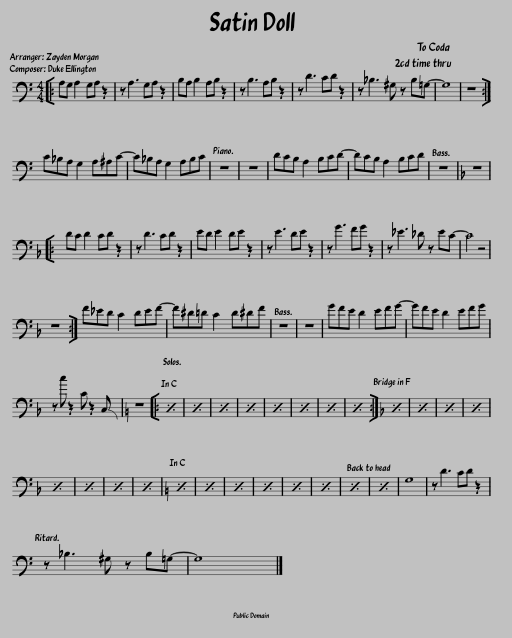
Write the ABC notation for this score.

X:1
L:1/8
M:4/4
I:linebreak $
K:C
V:1 bass
V:1
|: A,G, A,2 G,A, z2 | z A,3 G,A, z2 | B,A, B,2 A,B, z2 | z B,3 A,B, z2 | z D3 CD z2 | %5
 z _B,3 ^G, z B,=G,- | G,8!dacoda! | z8 :|$ C_B,A, G,2 A,^A,C- | C_B,A, G,2 A,B,C | %10
 z8 | z8 | DCB, A,2 B,CD- | DCB, A,2 B,CD | z8 | %15
[K:F] z8 |:$ DC D2 CD z2 | z D3 CD z2 | ED E2 DE z2 | z E3 DE z2 | %20
 z G3 FG z2 | z _E3 _D z EC- | C4 z4 |$ z8 :| F_ED C2 DEF- | %25
 F^D=D C2 D^DF | z8 | z8 | GFE D2 EFG- | GFE D2 EFG |$ %30
 z c z2 C z2 C, |[K:C] z8 |: x8 | x8 | x8 | %35
 x8 | x8 | x8 | x8 | x8 :| %40
[K:F] x8 | x8 | x8 | x8 |$ x8 | %45
 x8 | x8 | x8 |[K:C] x8 | x8 | %50
 x8 | x8 | x8 | x8 | x8 | %55
 x8 | G,8 | z D3 CD z2 |$ z _B,3 ^G, z B,=G,- | G,8 |] %60
